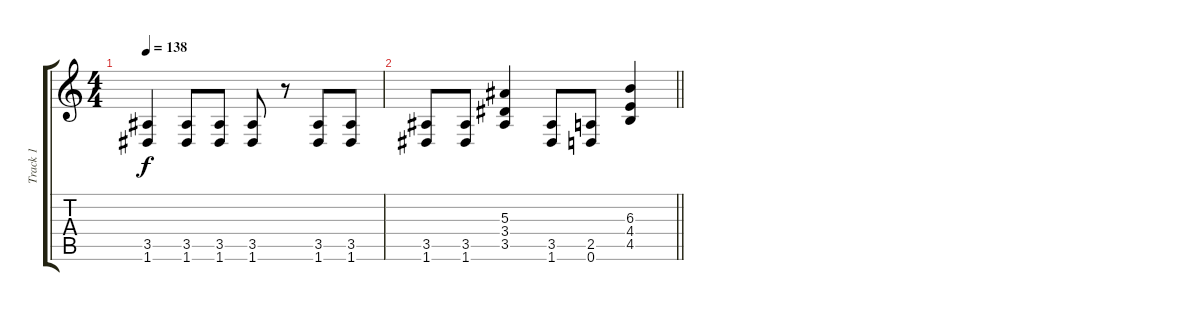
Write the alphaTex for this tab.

\track ("Track 1" "Track 1") {instrument distortionguitar}
\staff {score tabs}
\tuning (D4 A3 F3 C3 G2 D2) {hide}
\ts (4 4)
\tempo 138
\clef g2
\ks c
(3.5 1.6).4{dy f} (3.5 1.6).8 (3.5 1.6).8 (3.5 1.6).8 r.8 (3.5 1.6).8 (3.5 1.6).8 |
\barLineRight lightlight
(3.5 1.6).8 (3.5 1.6).8 (5.3 3.4 3.5).4 (3.5 1.6).8 (2.5 0.6).8 (6.3 4.4 4.5).4
